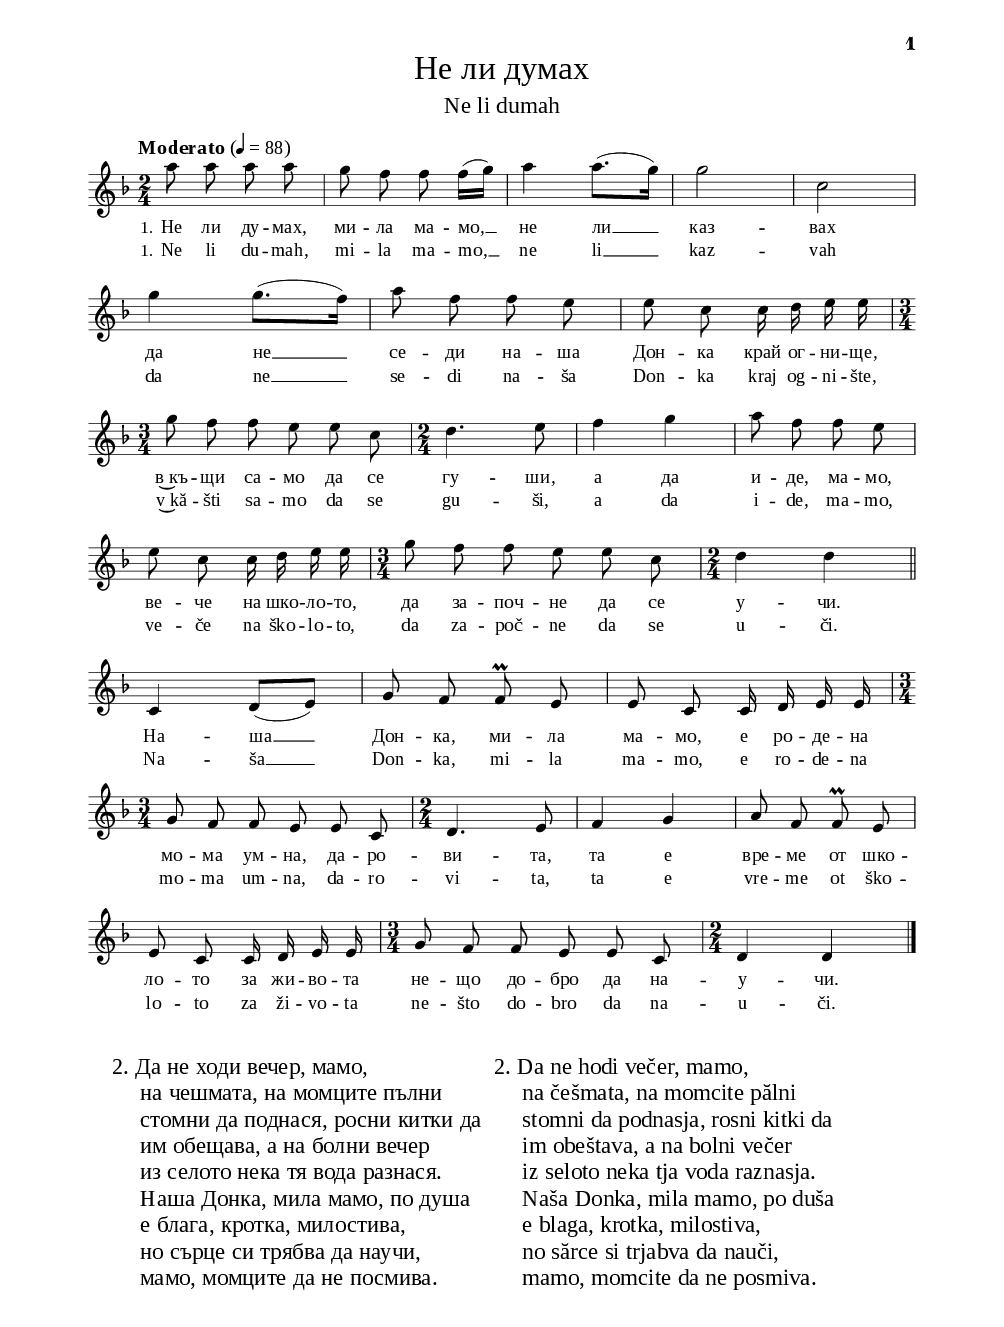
\version "2.24.4"

% include paper part and global functions
\include "include/globals.ily"

\bookpart {
  \label #'ref154
  \tocItem \markup "Не ли думах – Ne li dumah"
  \include "include/bookpart-paper.ily"
  \score {
    \include "include/score-layout.ily"

    \new Voice \absolute {
      \clef treble
      \key d \minor
      \time 2/4
      \tempoFunc "Moderato" 4 "88"
      \autoBeamOff

      a''8 a''8 a''8 a''8 | % 2
      g''8 f''8 f''8 f''16 [ ( g''16 ) ] | % 3
      a''4 a''8. [( g''16 )] | % 4
      g''2 | % 5
      c''2 \break | % 6
      g''4 g''8. [( f''16 )] | % 7
      a''8 f''8 f''8 e''8 | % 8
      e''8 c''8 c''16 d''16 e''16 e''16 \break | % 9
      \time 3/4  g''8 f''8 f''8 e''8 e''8 c''8 |
      \time 2/4  d''4. e''8 | % 11
      f''4 g''4 | % 12
      a''8 f''8 f''8 e''8 \break | % 13
      e''8 c''8 c''16 d''16 e''16 e''16 | % 14
      \time 3/4  g''8 f''8 f''8 e''8 e''8 c''8 | % 15
      \time 2/4  d''4 d''4 \bar "||"
      \break | % 16
      c'4 d'8 [( e'8 )] | % 17
      g'8 f'8 f'8\prall e'8 | % 18
      e'8 c'8 c'16 d'16 e'16 e'16 \break | % 19
      \time 3/4  g'8 f'8 f'8 e'8 e'8 c'8 |
      \time 2/4  d'4. e'8 | % 21
      f'4 g'4 | % 22
      a'8 f'8 f'8\prall e'8 \break | % 23
      e'8 c'8 c'16 d'16 e'16 e'16 | % 24
      \time 3/4  g'8 f'8 f'8 e'8 e'8 c'8 | % 25
      \time 2/4  d'4 d'4 \bar "|."
    }

    \addlyrics {
      \set stanza = "1." Не ли ду
      -- мах, ми -- ла ма -- мо, __ не ли __ каз -- вах да
      не __ се -- ди на -- ша Дон -- ка край ог -- ни --
      ще, в~къ -- щи са -- мо да се гу -- ши, а да
      и -- де, ма -- мо, ве -- че на шко -- ло -- то,
      да за -- поч -- не да се у -- чи. На -- ша __ Дон
      -- ка, ми -- ла ма -- мо, е ро -- де -- на мо --
      ма ум -- на, да -- ро -- ви -- та, та е вре --
      ме от шко -- ло -- то за жи -- во -- та не --
      що до -- бро да на -- у -- чи.
    }

    \addlyrics {
      \set stanza = "1." Ne li du
      -- mah, mi -- la ma -- mo, __ ne li __ kaz -- vah da
      ne __ se -- di na -- ša Don -- ka kraj og -- ni --
      šte, v~kă -- šti sa -- mo da se gu -- ši, a da
      i -- de, ma -- mo, ve -- če na ško -- lo -- to,
      da za -- poč -- ne da se u -- či. Na -- ša __ Don
      -- ka, mi -- la ma -- mo, e ro -- de -- na mo --
      ma um -- na, da -- ro -- vi -- ta, ta e vre --
      me ot ško -- lo -- to za ži -- vo -- ta ne --
      što do -- bro da na -- u -- či.
    }

    \header {
      title = \titleFunc "Не ли думах" "Ne li dumah"
    }

    \midi{}

  } % score

  \markup \empty-two


  \markup \abs-fontsize #11 {

    \override #`(baseline-skip . ,bgCoupletBaselineSkip) % affects space between column lines
    \column {


      \line {   "   " 2. Да не ходи вечер, мамо, }

      \line {   "        " на чешмата, на момците пълни }

      \line {   "        " стомни да поднася, росни китки да }

      \line {   "        "  им обещава, а на болни вечер }

      \line {   "        " из селото нека тя вода разнася.}

      \line {   "        " Наша Донка, мила мамо, по душа }

      \line {   "        " е блага, кротка, милостива,}

      \line {   "        " но сърце си трябва да научи, }

      \line {   "        " мамо, момците да не посмива.}
    }

    \hspace #-2
    \override #`(baseline-skip . ,bgCoupletBaselineSkip) % affects space between column lines

    \column {

      \line {   "   " 2. Da ne hodi večer, mamo,}

      \line {   "        "  na češmata, na momcite pălni  }

      \line {   "        "stomni da podnasja, rosni kitki da }

      \line {   "        " im obeštava, a na bolni večer }

      \line {   "        " iz seloto neka tja voda raznasja.}

      \line {   "        " Naša Donka, mila mamo, po duša }

      \line {   "        " e blaga, krotka, milostiva,}

      \line {   "        " no sărce si trjabva da nauči,}

      \line {   "        "  mamo, momcite da ne posmiva.}

    } %column
  } % markup



  \markup \abs-fontsize #11 {

    \override #`(baseline-skip . ,bgCoupletBaselineSkip) % affects space between column lines
    \column {


      \line {   "   " 3. Сутрин рано на чешмата да отива,}

      \line {   "        " в бели менци, мамо, вода да налива}

      \line {   "        " бодра, весела, засмяна,}

      \line {   "        " с чиста, бяла риза, с хубава }

      \line {   "        " премяна. Та за пример тя да стане.}

      \line {   "        " Кой я види как работи из селото,}

      \line {   "        " как на всекиму помага,}

      \line {   "        " да обикне и да прояви доброто}

      \line {   "        " като тая душа блага.}
    }

    \hspace #-4
    \override #`(baseline-skip . ,bgCoupletBaselineSkip) % affects space between column lines

    \column {

      \line {   "   " 3. Sutrin rano na češmata da otiva,}

      \line {   "        " v beli menci, mamo, voda da naliva}

      \line {   "        " bodra, vesela, zasmjana,}

      \line {   "        " s čista, bjala riza, s hubava }

      \line {   "        " premjana. Ta za primer tja da stane.}

      \line {   "        " Koj ja vidi kak raboti iz seloto,}

      \line {   "        " kak na vsekimu pomaga,}

      \line {   "        " da obikne i da projavi dobroto}

      \line {   "        " kato taja duša blaga.}
    } %column
  } % markup

  \markup \empty-two




  % include foreign translation(s) of the song
  \version "2.24.4"

\markup \fill-line { \fontsize #deTitleFontSize "Habe ich es nicht gesagt" }
\markup \null
\markup \null
\markup \abs-fontsize #11 {
       \fill-line {
  \override #`(baseline-skip . ,deCoupletBaselineSkip)

  \column {

    \line {  1. Habe ich es nicht gesagt, liebe Mutter, habe ich nicht gesprochen,}


    \line  {   "   " dass unsere Donka nicht neben der Feuerstelle stehen}

    \line  {   "   " und nur zuhause herumsitzen soll,}

    \line  {   "   " sondern sie soll in die Schule gehen und beginnen zu lernen. }

    \line  {   "   " Unsere Donka, liebe Mutter, wurde klug und begabt geboren,}

    \line  {   "   " so dass es an der Zeit ist, }

    \line  {   "   "    in der Schule über das Leben etwas Gutes zu lernen.}

   \vspace #0.5
    \line { 2. Sie soll abends, liebe Mutter, nicht zum Brunnen gehen,}

    \line  {   "   " um den Jungen volle Krüge zu reichen,}

    \line  {   "   " ihnen taufrische Blumen zu versprechen,}

    \line  {   "   " sondern sie soll abends den Kranken Wasser hintragen.}

    \line  {   "   " Unsere Donka, liebe Mutter,}

    \line  {   "   " hat eine gute, sanftmütige und barmherzige Seele,}

    \line  {   "   " aber sie soll ihr Herz, Mutter, lehren,}

    \line  {   "   " die Jungen nicht zum Lächeln zu bringen.}
     \vspace #0.5

    \line { 3. Morgens in der Früh soll sie zum Brunnen gehen,}

    \line  {   "   " in weiße Kupferkrüge Wasser füllen,}

    \line  {   "   " in einer sauberen, weißen Bluse, mit einem schönen Gewand,}

    \line  {   "   " soll sie zum Vorbild werden.}

    \line  {   "   " Wer sie sieht, wie sie im Dorf arbeitet und wie sie jedem hilft,}

    \line  {   "   " beginne das Gute zu lieben und es kundzutun, }
    \line  {   "   " so wie diese gute Seele.}




  }

  }
}


} % bookpart
